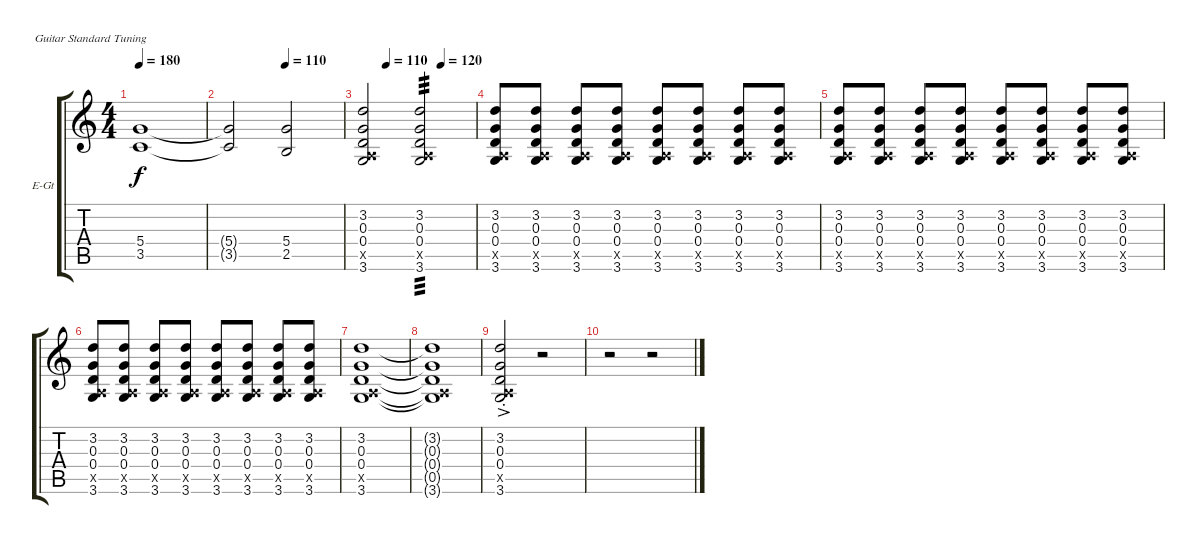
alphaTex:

\bracketExtendMode groupsimilarinstruments
\firstSystemTrackNameOrientation horizontal
\otherSystemsTrackNameOrientation horizontal
\track ("Dave Murray" "E-Gt") {instrument overdrivenguitar}
\staff {score tabs}
\tuning (E4 B3 G3 D3 A2 E2)
\ts (4 4)
\tempo 180
\clef g2
\ks c
(5.4 3.5).1{dy f} |
\tempo (110 0.5)
(5.4{t} 3.5{t}).2 (5.4 2.5).2 |
\tempo (110 0.1875)
\tempo (120 0.6875)
(3.2 0.3 0.4 0.5{x} 3.6).2 (3.2 0.3 0.4 0.5{x} 3.6).2{tp 3} |
(3.2 0.3 0.4 0.5{x} 3.6).8 (3.2 0.3 0.4 0.5{x} 3.6).8 (3.2 0.3 0.4 0.5{x} 3.6).8 (3.2 0.3 0.4 0.5{x} 3.6).8 (3.2 0.3 0.4 0.5{x} 3.6).8 (3.2 0.3 0.4 0.5{x} 3.6).8 (3.2 0.3 0.4 0.5{x} 3.6).8 (3.2 0.3 0.4 0.5{x} 3.6).8 |
(3.2 0.3 0.4 0.5{x} 3.6).8 (3.2 0.3 0.4 0.5{x} 3.6).8 (3.2 0.3 0.4 0.5{x} 3.6).8 (3.2 0.3 0.4 0.5{x} 3.6).8 (3.2 0.3 0.4 0.5{x} 3.6).8 (3.2 0.3 0.4 0.5{x} 3.6).8 (3.2 0.3 0.4 0.5{x} 3.6).8 (3.2 0.3 0.4 0.5{x} 3.6).8 |
(3.2 0.3 0.4 0.5{x} 3.6).8 (3.2 0.3 0.4 0.5{x} 3.6).8 (3.2 0.3 0.4 0.5{x} 3.6).8 (3.2 0.3 0.4 0.5{x} 3.6).8 (3.2 0.3 0.4 0.5{x} 3.6).8 (3.2 0.3 0.4 0.5{x} 3.6).8 (3.2 0.3 0.4 0.5{x} 3.6).8 (3.2 0.3 0.4 0.5{x} 3.6).8 |
(3.2 0.3 0.4 0.5{x} 3.6).1 |
(3.2{t} 0.3{t} 0.4{t} 0.5{x t} 3.6{t}).1 |
(3.2{ac st} 0.3{ac st} 0.4{ac st} 0.5{ac x} 3.6{ac st}).2 r.2 |
r.2 r.2
